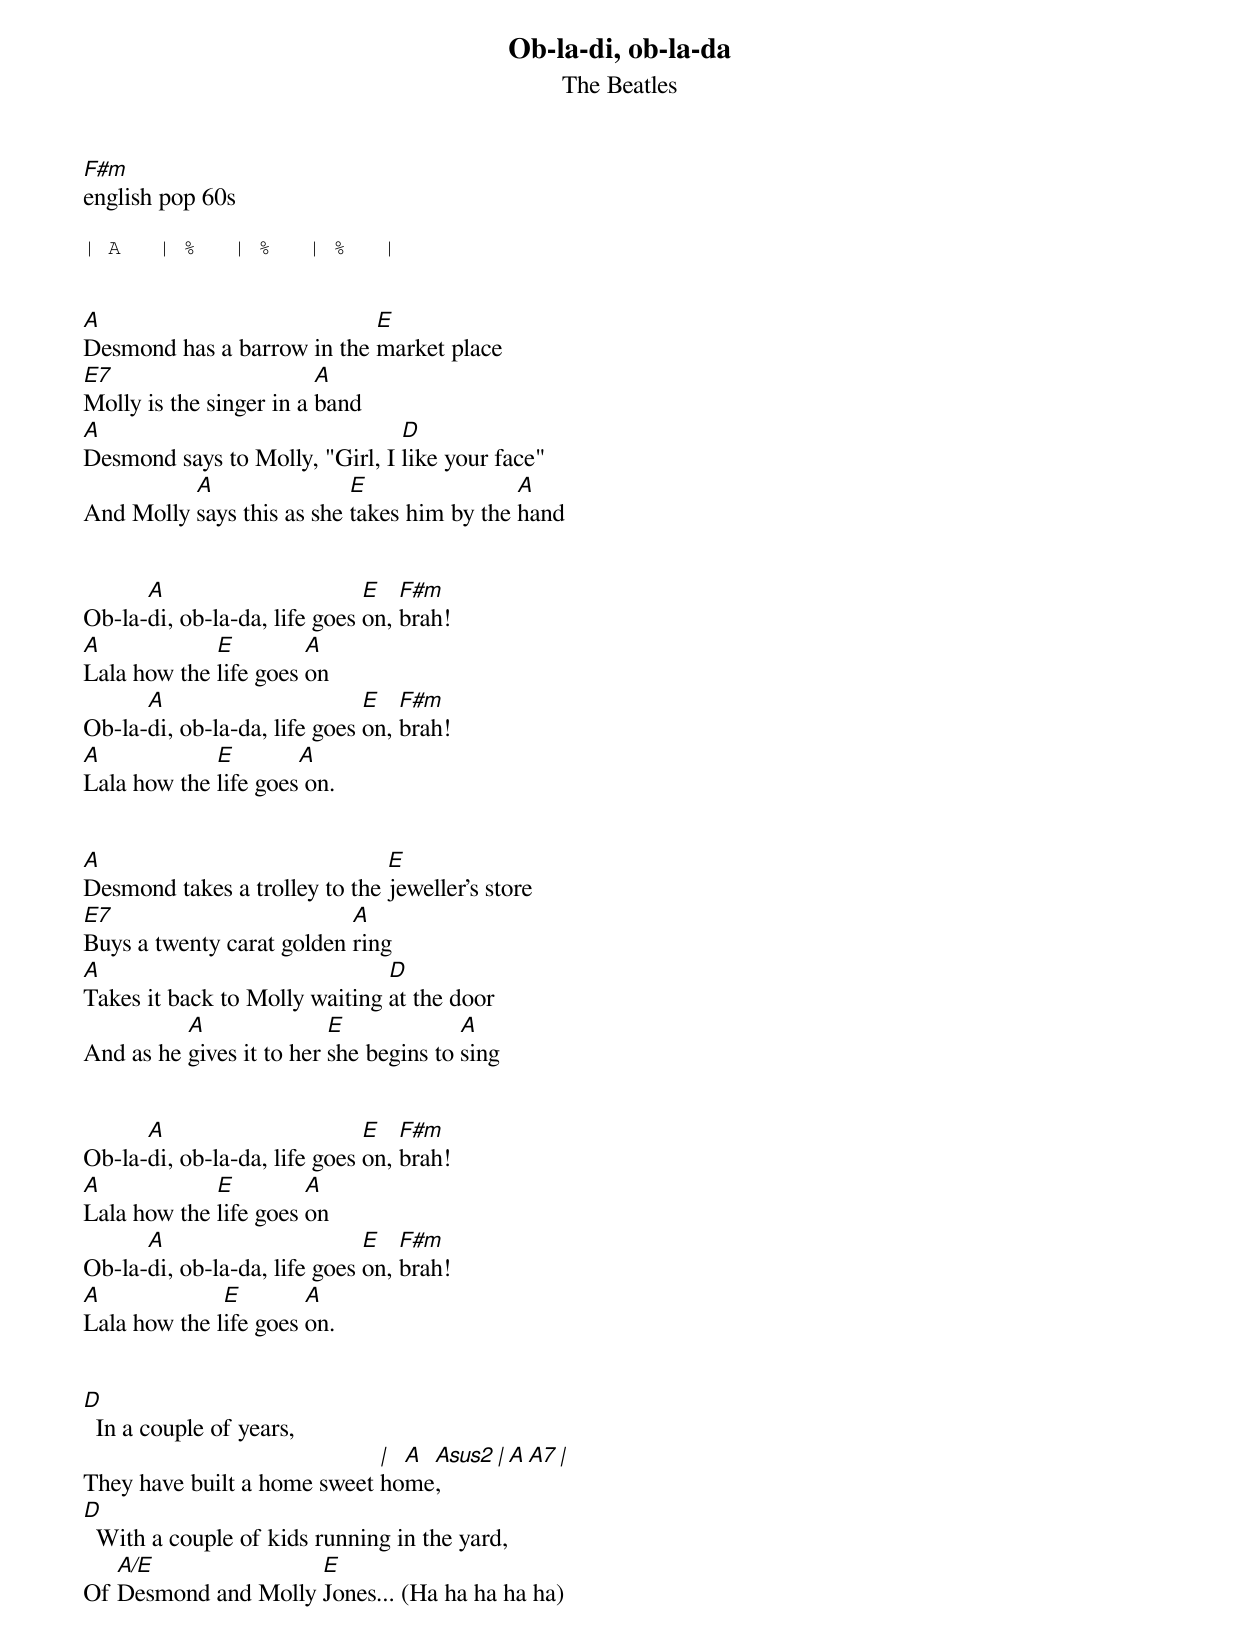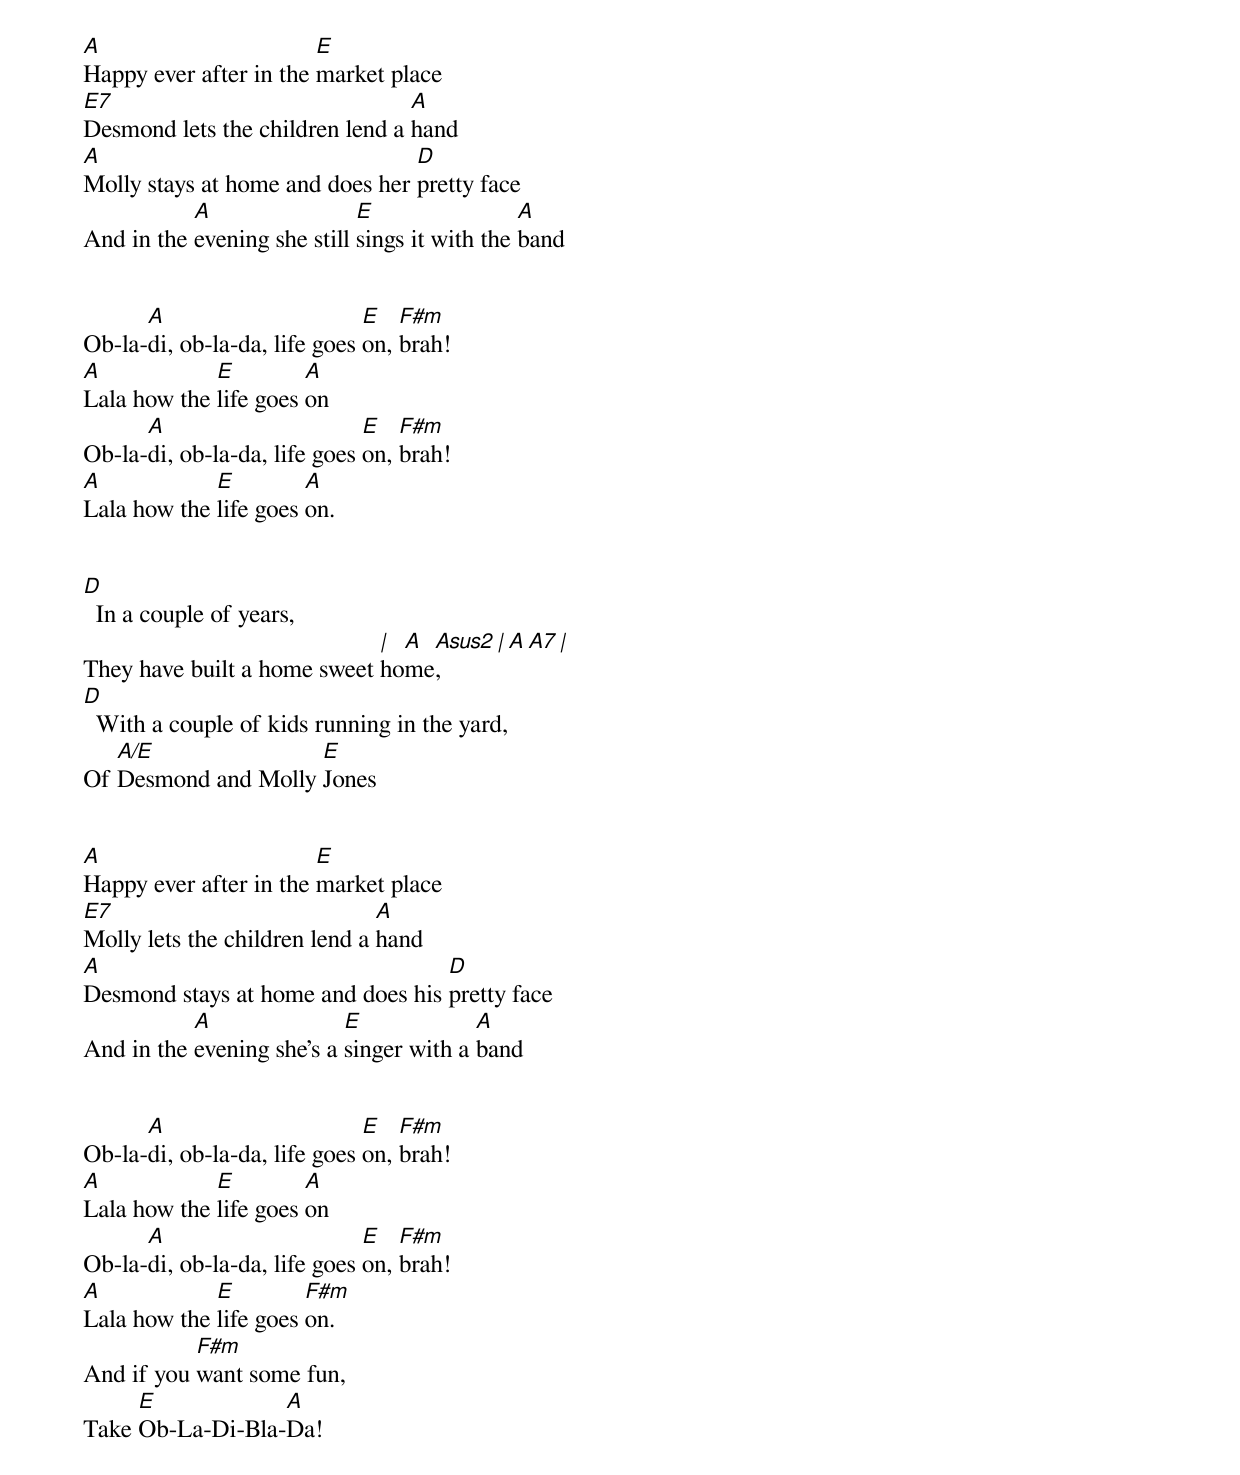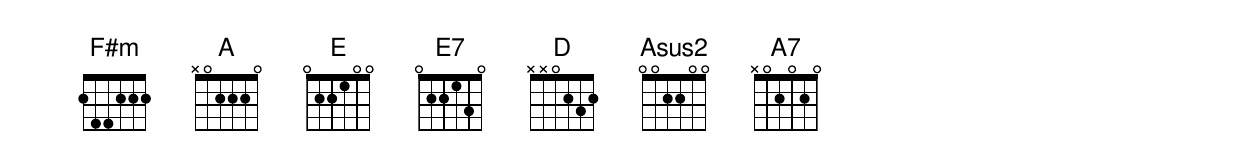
Ob-la-di, ob-la-da
The Beatles
F#m
english pop 60s

| A   | %   | %   | %   |


A                           E
Desmond has a barrow in the market place
E7                       A
Molly is the singer in a band
A                               D
Desmond says to Molly, "Girl, I like your face"
          A                E                A
And Molly says this as she takes him by the hand


      A                       E   F#m
Ob-la-di, ob-la-da, life goes on, brah!
A            E         A
Lala how the life goes on
      A                       E   F#m
Ob-la-di, ob-la-da, life goes on, brah!
A            E        A
Lala how the life goes on.


A                              E
Desmond takes a trolley to the jeweller's store
E7                         A
Buys a twenty carat golden ring
A                              D
Takes it back to Molly waiting at the door
          A               E             A
And as he gives it to her she begins to sing


      A                       E   F#m
Ob-la-di, ob-la-da, life goes on, brah!
A            E         A
Lala how the life goes on
      A                       E   F#m
Ob-la-di, ob-la-da, life goes on, brah!
A             E        A
Lala how the life goes on.


D
  In a couple of years,
                             | A Asus2 | A A7 |
They have built a home sweet home,
D
  With a couple of kids running in the yard,
   A/E               E
Of Desmond and Molly Jones... (Ha ha ha ha ha)


A                       E
Happy ever after in the market place
E7                               A
Desmond lets the children lend a hand
A                                D
Molly stays at home and does her pretty face
           A                 E                 A
And in the evening she still sings it with the band


      A                       E   F#m
Ob-la-di, ob-la-da, life goes on, brah!
A            E         A
Lala how the life goes on
      A                       E   F#m
Ob-la-di, ob-la-da, life goes on, brah!
A            E         A
Lala how the life goes on.


D
  In a couple of years,
                             | A Asus2 | A A7 |
They have built a home sweet home,
D
  With a couple of kids running in the yard,
   A/E               E
Of Desmond and Molly Jones


A                       E
Happy ever after in the market place
E7                             A
Molly lets the children lend a hand
A                                  D
Desmond stays at home and does his pretty face
           A               E             A
And in the evening she's a singer with a band


      A                       E   F#m
Ob-la-di, ob-la-da, life goes on, brah!
A            E         A
Lala how the life goes on
      A                       E   F#m
Ob-la-di, ob-la-da, life goes on, brah!
A            E         F#m
Lala how the life goes on.
           F#m
And if you want some fun,
     E            A
Take Ob-La-Di-Bla-Da!
